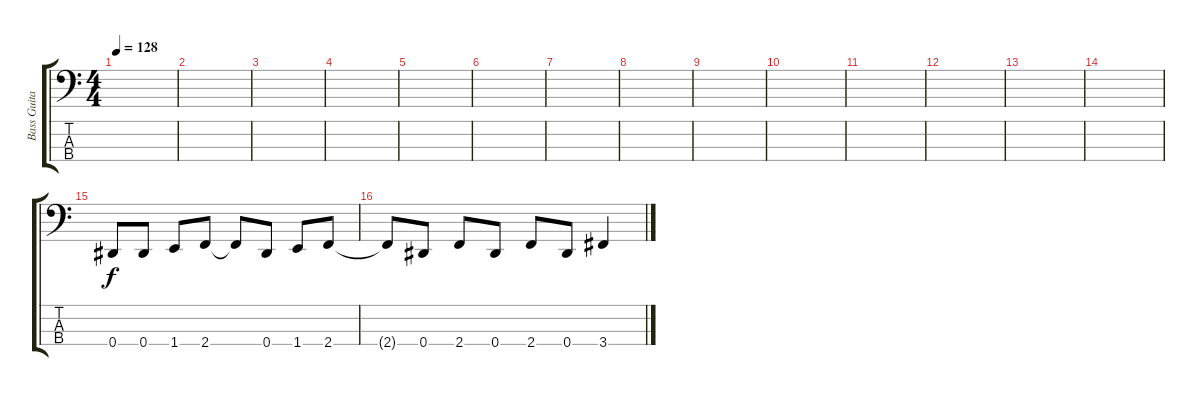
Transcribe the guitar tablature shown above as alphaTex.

\track ("Bass Guitar" "Bass Guita") {instrument electricbasspick}
\staff {score tabs}
\tuning (Gb2 Db2 Ab1 Eb1) {hide}
\ts (4 4)
\tempo 128
\clef f4
\ks c
|
|
|
|
|
|
|
|
|
|
|
|
|
|
0.4.8 0.4.8 1.4.8 2.4.8 2.4{t}.8 0.4.8 1.4.8 2.4.8 |
2.4{t}.8 0.4.8 2.4.8 0.4.8 2.4.8 0.4.8 3.4.4
